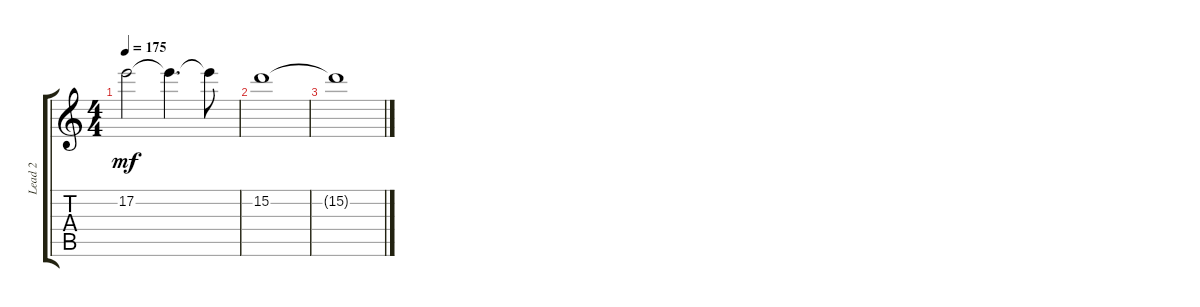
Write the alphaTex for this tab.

\track ("Lead 2" "Lead 2") {instrument overdrivenguitar}
\staff {score tabs}
\tuning (E4 B3 G3 D3 A2 E2) {hide}
\ts (4 4)
\tempo 175
\clef g2
\ks c
17.2{t}.2{dy mf} 17.2{t}.4{d} 17.2{t}.8 |
15.2.1 |
15.2{t}.1
